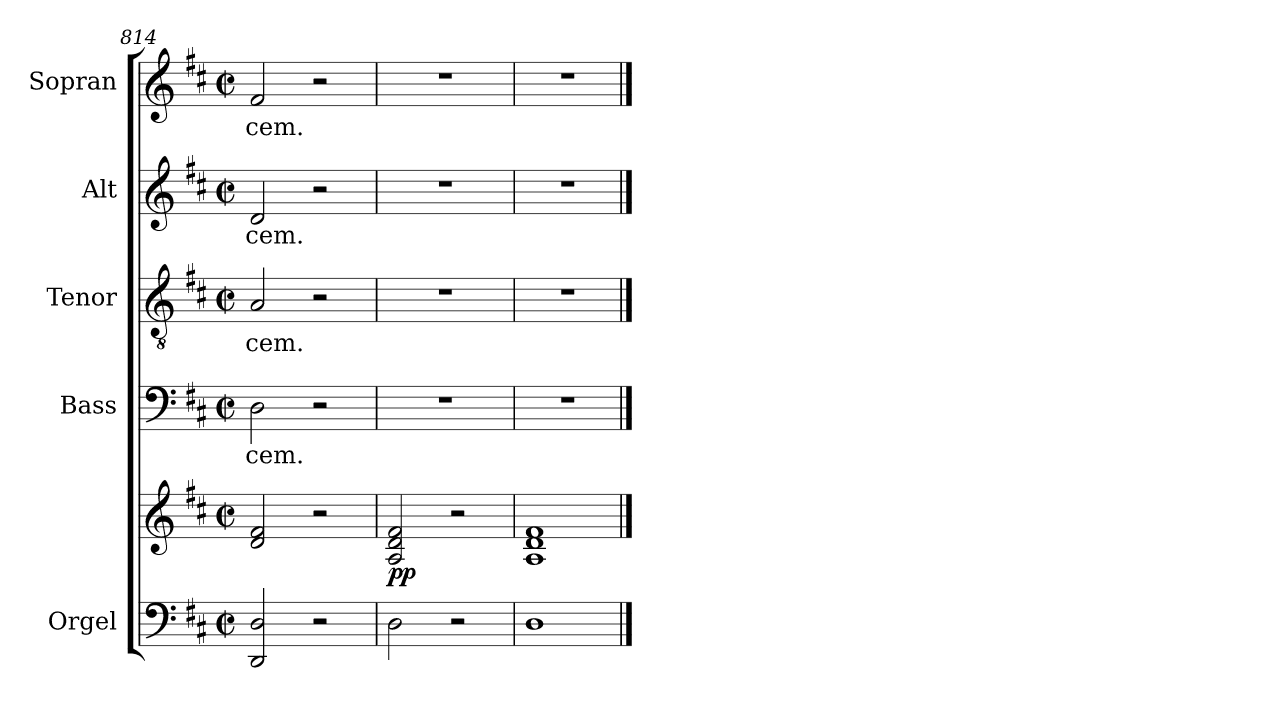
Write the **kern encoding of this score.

**kern	**kern	**dynam	**kern	**text	**kern	**text	**kern	**text	**kern	**text
*part5	*part5	*part5	*part4	*part4	*part3	*part3	*part2	*part2	*part1	*part1
*staff6	*staff5	*staff5/6	*staff4	*staff4	*staff3	*staff3	*staff2	*staff2	*staff1	*staff1
*I"Orgel	*	*	*I"Bass	*	*I"Tenor	*	*I"Alt	*	*I"Sopran	*
*I'Org.	*	*	*I'B.	*	*I'T.	*	*I'A.	*	*I'S.	*
*clefF4	*clefG2	*	*clefF4	*	*clefGv2	*	*clefG2	*	*clefG2	*
*k[f#c#]	*k[f#c#]	*	*k[f#c#]	*	*k[f#c#]	*	*k[f#c#]	*	*k[f#c#]	*
*D:	*D:	*	*D:	*	*D:	*	*D:	*	*D:	*
*M2/2	*M2/2	*	*M2/2	*	*M2/2	*	*M2/2	*	*M2/2	*
*met(c|)	*met(c|)	*	*met(c|)	*	*met(c|)	*	*met(c|)	*	*met(c|)	*
=814	=814	=814	=814	=814	=814	=814	=814	=814	=814	=814
!	!	!	!	!LO:LY:b	!	!LO:LY:b	!	!LO:LY:b	!	!LO:LY:b
2DD/ 2D/	2d/ 2f#/	.	2D\	-cem.	2A/	-cem.	2d/	-cem.	2f#/	-cem.
2r	2r	.	2r	.	2r	.	2r	.	2r	.
=815	=815	=815	=815	=815	=815	=815	=815	=815	=815	=815
!	!	!LO:DY:b	!	!	!	!	!	!	!	!
2D\	2A/ 2d/ 2f#/	pp	1r	.	1r	.	1r	.	1r	.
2r	2r	.	.	.	.	.	.	.	.	.
=816	=816	=816	=816	=816	=816	=816	=816	=816	=816	=816
1D	1A 1d 1f#	.	1r	.	1r	.	1r	.	1r	.
==	==	==	==	==	==	==	==	==	==	==
*-	*-	*-	*-	*-	*-	*-	*-	*-	*-	*-
